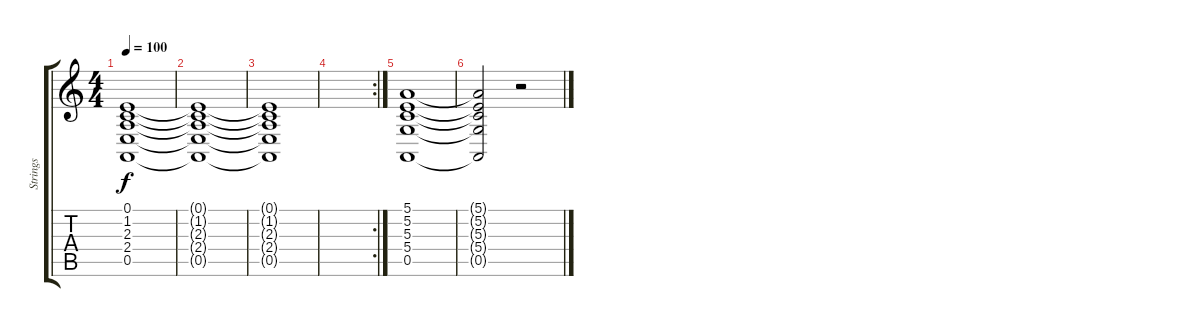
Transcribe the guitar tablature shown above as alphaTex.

\track ("Strings" "Strings") {instrument stringensemble2}
\staff {score tabs}
\tuning (E4 B3 G3 D3 A2 E2) {hide}
\ts (4 4)
\tempo 100
\clef g2
\ks c
(0.1 1.2 2.3 2.4 0.5).1{dy f} |
(0.1{t} 1.2{t} 2.3{t} 2.4{t} 0.5{t}).1 |
(0.1{t} 1.2{t} 2.3{t} 2.4{t} 0.5{t}).1 |
\rc 2
|
(5.1 5.2 5.3 5.4 0.5).1 |
(5.1{t} 5.2{t} 5.3{t} 5.4{t} 0.5{t}).2 r.2
